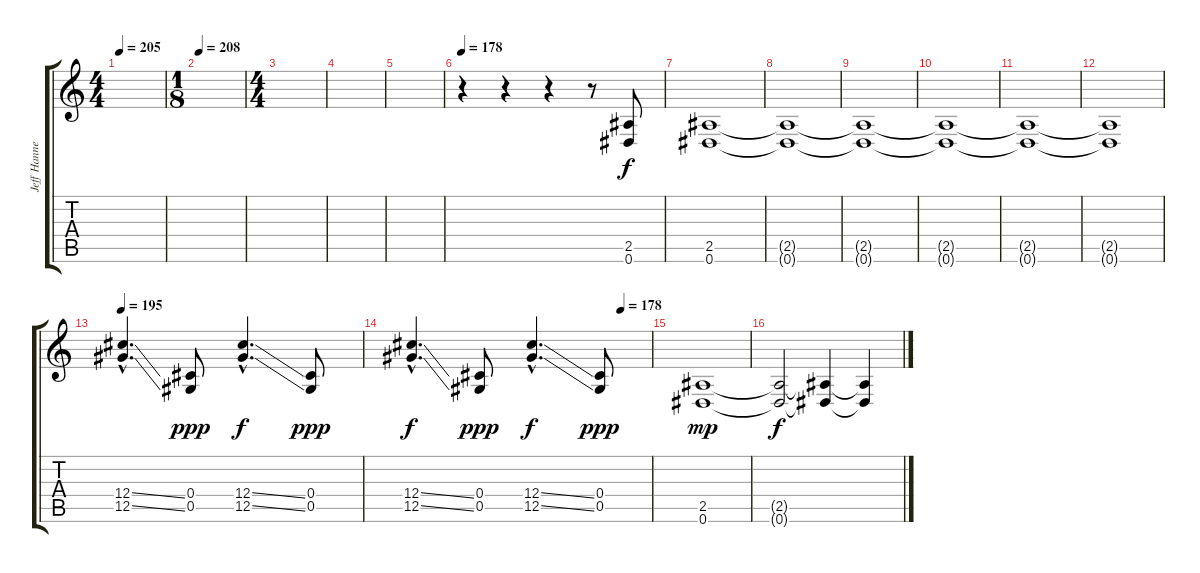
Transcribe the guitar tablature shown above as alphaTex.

\track ("Jeff Hanneman" "Jeff Hanne") {instrument distortionguitar}
\staff {score tabs}
\tuning (Eb4 Bb3 Gb3 Db3 Ab2 Eb2) {hide}
\ts (4 4)
\tempo 205
\clef g2
\ks c
|
\ts (1 8)
\tempo 208
|
\ts (4 4)
|
|
|
\tempo 178
r.4 r.4 r.4 r.8 (2.5 0.6).8 |
(2.5 0.6).1 |
(2.5{t} 0.6{t}).1 |
(2.5{t} 0.6{t}).1 |
(2.5{t} 0.6{t}).1 |
(2.5{t} 0.6{t}).1 |
(2.5{t} 0.6{t}).1 |
\tempo 195
(12.4{ss hac} 12.5{ss hac}).4{d} (0.4 0.5).8{dy ppp} (12.4{ss hac} 12.5{ss hac}).4{d dy f} (0.4 0.5).8{dy ppp} |
\tempo (178 0.875)
(12.4{ss hac} 12.5{ss hac}).4{d dy f} (0.4 0.5).8{dy ppp} (12.4{ss hac} 12.5{ss hac}).4{d dy f} (0.4 0.5).8{dy ppp} |
(2.5 0.6).1{dy mp} |
(2.5{t} 0.6{t}).2{dy f} (2.5{t} 0.6{t}).4 (2.5{t} 0.6{t}).4
